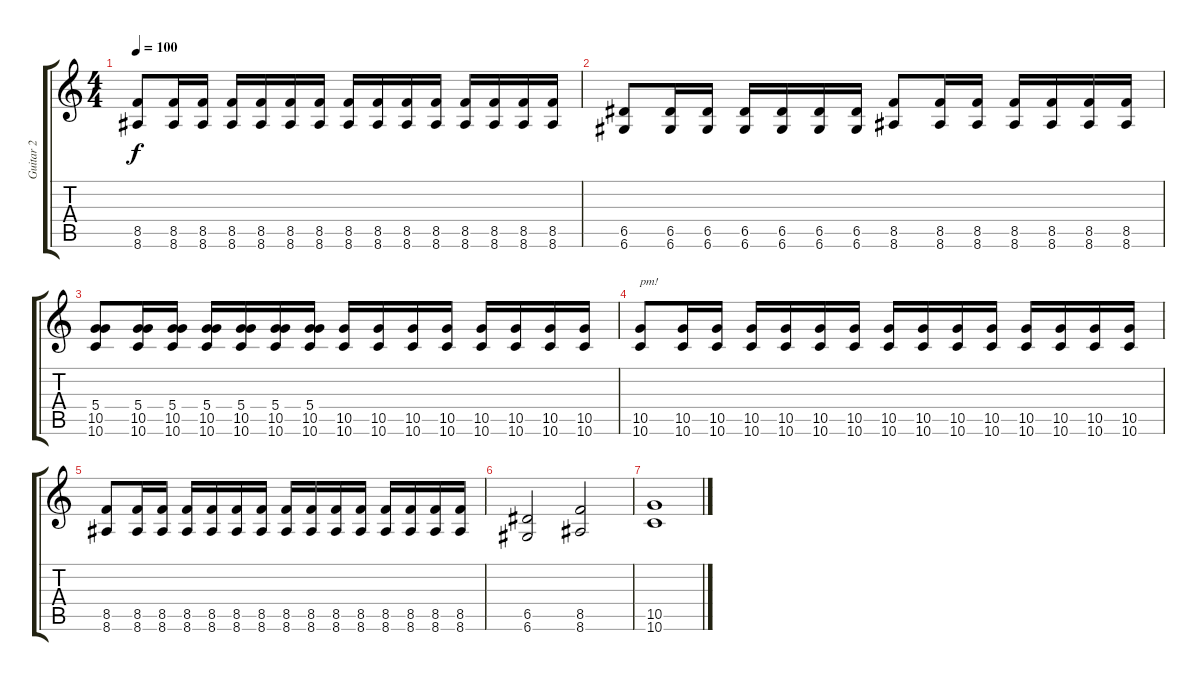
\track ("Guitar 2" "Guitar 2") {instrument overdrivenguitar}
\staff {score tabs}
\tuning (E4 B3 G3 D3 A2 D2) {hide}
\ts (4 4)
\tempo 100
\clef g2
\ks c
(8.5 8.6).8{dy f} (8.5 8.6).16 (8.5 8.6).16 (8.5 8.6).16 (8.5 8.6).16 (8.5 8.6).16 (8.5 8.6).16 (8.5 8.6).16 (8.5 8.6).16 (8.5 8.6).16 (8.5 8.6).16 (8.5 8.6).16 (8.5 8.6).16 (8.5 8.6).16 (8.5 8.6).16 |
(6.5 6.6).8 (6.5 6.6).16 (6.5 6.6).16 (6.5 6.6).16 (6.5 6.6).16 (6.5 6.6).16 (6.5 6.6).16 (8.5 8.6).8 (8.5 8.6).16 (8.5 8.6).16 (8.5 8.6).16 (8.5 8.6).16 (8.5 8.6).16 (8.5 8.6).16 |
(5.4 10.5 10.6).8 (5.4 10.5 10.6).16 (5.4 10.5 10.6).16 (5.4 10.5 10.6).16 (5.4 10.5 10.6).16 (5.4 10.5 10.6).16 (5.4 10.5 10.6).16 (10.5 10.6).16 (10.5 10.6).16 (10.5 10.6).16 (10.5 10.6).16 (10.5 10.6).16 (10.5 10.6).16 (10.5 10.6).16 (10.5 10.6).16 |
(10.5 10.6).8{txt "pm!"} (10.5 10.6).16 (10.5 10.6).16 (10.5 10.6).16 (10.5 10.6).16 (10.5 10.6).16 (10.5 10.6).16 (10.5 10.6).16 (10.5 10.6).16 (10.5 10.6).16 (10.5 10.6).16 (10.5 10.6).16 (10.5 10.6).16 (10.5 10.6).16 (10.5 10.6).16 |
(8.5 8.6).8 (8.5 8.6).16 (8.5 8.6).16 (8.5 8.6).16 (8.5 8.6).16 (8.5 8.6).16 (8.5 8.6).16 (8.5 8.6).16 (8.5 8.6).16 (8.5 8.6).16 (8.5 8.6).16 (8.5 8.6).16 (8.5 8.6).16 (8.5 8.6).16 (8.5 8.6).16 |
(6.5 6.6).2 (8.5 8.6).2 |
(10.5 10.6).1
